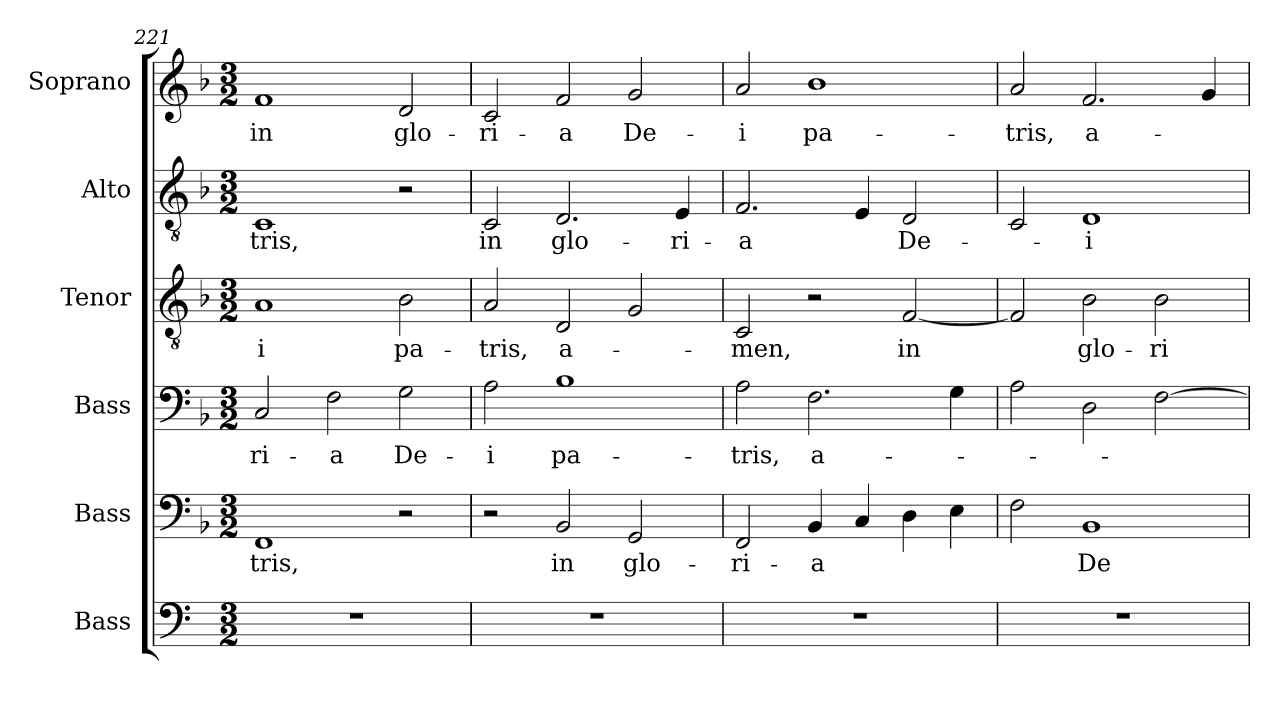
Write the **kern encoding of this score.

**kern	**kern	**text	**kern	**text	**kern	**text	**kern	**text	**kern	**text
*part6	*part5	*part5	*part4	*part4	*part3	*part3	*part2	*part2	*part1	*part1
*staff6	*staff5	*staff5	*staff4	*staff4	*staff3	*staff3	*staff2	*staff2	*staff1	*staff1
*I"Bass	*I"Bass	*	*I"Bass	*	*I"Tenor	*	*I"Alto	*	*I"Soprano	*
*I'B.	*I'B.	*	*I'B.	*	*I'T.	*	*I'A.	*	*I'S.	*
*clefF4	*clefF4	*	*clefF4	*	*clefGv2	*	*clefGv2	*	*clefG2	*
*	*	*	*	*	*ITrd7c12	*	*	*	*	*
*k[]	*k[b-]	*	*k[b-]	*	*k[b-]	*	*k[b-]	*	*k[b-]	*
*C:	*F:	*	*F:	*	*F:	*	*F:	*	*F:	*
*M3/2	*M3/2	*	*M3/2	*	*M3/2	*	*M3/2	*	*M3/2	*
=221	=221	=221	=221	=221	=221	=221	=221	=221	=221	=221
!LO:N:vis=1	!	!	!	!	!	!	!	!	!	!
!	!	!LO:LY:b:color=#000000	!	!	!	!	!	!	!	!
!	!	!	!	!LO:LY:b:color=#000000	!	!	!	!	!	!
!	!	!	!	!	!	!LO:LY:b:color=#000000	!	!	!	!
!	!	!	!	!	!	!	!	!LO:LY:b:color=#000000	!	!
!	!	!	!	!	!	!	!	!	!	!LO:LY:b:color=#000000
1.r	1FFi	-tris,	2Ci/	-ri-	1AAi	-i	1Ci	-tris,	1fi	in
!	!	!	!	!LO:LY:b:color=#000000	!	!	!	!	!	!
.	.	.	2Fi\	-a	.	.	.	.	.	.
!	!	!	!	!LO:LY:b:color=#000000	!	!	!	!	!	!
!	!	!	!	!	!	!LO:LY:b:color=#000000	!	!	!	!
!	!	!	!	!	!	!	!	!	!	!LO:LY:b:color=#000000
.	2r	.	2Gi\	De-	2BB-i\	pa-	2r	.	2di/	glo-
=222	=222	=222	=222	=222	=222	=222	=222	=222	=222	=222
!LO:N:vis=1	!	!	!	!	!	!	!	!	!	!
!	!	!	!	!LO:LY:b:color=#000000	!	!	!	!	!	!
!	!	!	!	!	!	!LO:LY:b:color=#000000	!	!	!	!
!	!	!	!	!	!	!	!	!LO:LY:b:color=#000000	!	!
!	!	!	!	!	!	!	!	!	!	!LO:LY:b:color=#000000
1.r	2r	.	2Ai\	-i	2AAi/	-tris,	2Ci/	in	2ci/	-ri-
!	!	!LO:LY:b:color=#000000	!	!	!	!	!	!	!	!
!	!	!	!	!LO:LY:b:color=#000000	!	!	!	!	!	!
!	!	!	!	!	!	!LO:LY:b:color=#000000	!	!	!	!
!	!	!	!	!	!	!	!	!LO:LY:b:color=#000000	!	!
!	!	!	!	!	!	!	!	!	!	!LO:LY:b:color=#000000
.	2BB-i/	in	1B-i	pa-	2DDi/	a-	2.Di/	glo-	2fi/	-a
!	!	!LO:LY:b:color=#000000	!	!	!	!	!	!	!	!
!	!	!	!	!	!	!	!	!	!	!LO:LY:b:color=#000000
.	2GGi/	glo-	.	.	2GGi/	.	.	.	2gi/	De-
!	!	!	!	!	!	!	!	!LO:LY:b:color=#000000	!	!
.	.	.	.	.	.	.	4Ei/	-ri-	.	.
!!LO:LB:g=z
=223	=223	=223	=223	=223	=223	=223	=223	=223	=223	=223
!LO:N:vis=1	!	!	!	!	!	!	!	!	!	!
!	!	!LO:LY:b:color=#000000	!	!	!	!	!	!	!	!
!	!	!	!	!LO:LY:b:color=#000000	!	!	!	!	!	!
!	!	!	!	!	!	!LO:LY:b:color=#000000	!	!	!	!
!	!	!	!	!	!	!	!	!LO:LY:b:color=#000000	!	!
!	!	!	!	!	!	!	!	!	!	!LO:LY:b:color=#000000
1.r	2FFi/	-ri-	2Ai\	-tris,	2CCi/	-men,	2.Fi/	-a	2ai/	-i
!	!	!LO:LY:b:color=#000000	!	!	!	!	!	!	!	!
!	!	!	!	!LO:LY:b:color=#000000	!	!	!	!	!	!
!	!	!	!	!	!	!	!	!	!	!LO:LY:b:color=#000000
.	4BB-i/	-a	2.Fi\	a-	2r	.	.	.	1b-i	pa-
.	4Ci/	.	.	.	.	.	4Ei/	.	.	.
!	!	!	!	!	!	!LO:LY:b:color=#000000	!	!	!	!
!	!	!	!	!	!	!	!	!LO:LY:b:color=#000000	!	!
.	4Di\	.	.	.	[2FFi/	in	2Di/	De-	.	.
.	4Ei\	.	4Gi\	.	.	.	.	.	.	.
=224	=224	=224	=224	=224	=224	=224	=224	=224	=224	=224
!LO:N:vis=1	!	!	!	!	!	!	!	!	!	!
!	!	!	!	!	!	!	!	!	!	!LO:LY:b:color=#000000
1.r	2Fi\	.	2Ai\	.	2FFi/]	.	2Ci/	.	2ai/	-tris,
!	!	!LO:LY:b:color=#000000	!	!	!	!	!	!	!	!
!	!	!	!	!	!	!LO:LY:b:color=#000000	!	!	!	!
!	!	!	!	!	!	!	!	!LO:LY:b:color=#000000	!	!
!	!	!	!	!	!	!	!	!	!	!LO:LY:b:color=#000000
.	1BB-i	De-	2Di\	.	2BB-i\	glo-	1Di	-i	2.fi/	a-
!	!	!	!	!	!	!LO:LY:b:color=#000000	!	!	!	!
.	.	.	[2Fi\	.	2BB-i\	-ri	.	.	.	.
.	.	.	.	.	.	.	.	.	4gi/	.
=	=	=	=	=	=	=	=	=	=	=
*-	*-	*-	*-	*-	*-	*-	*-	*-	*-	*-
